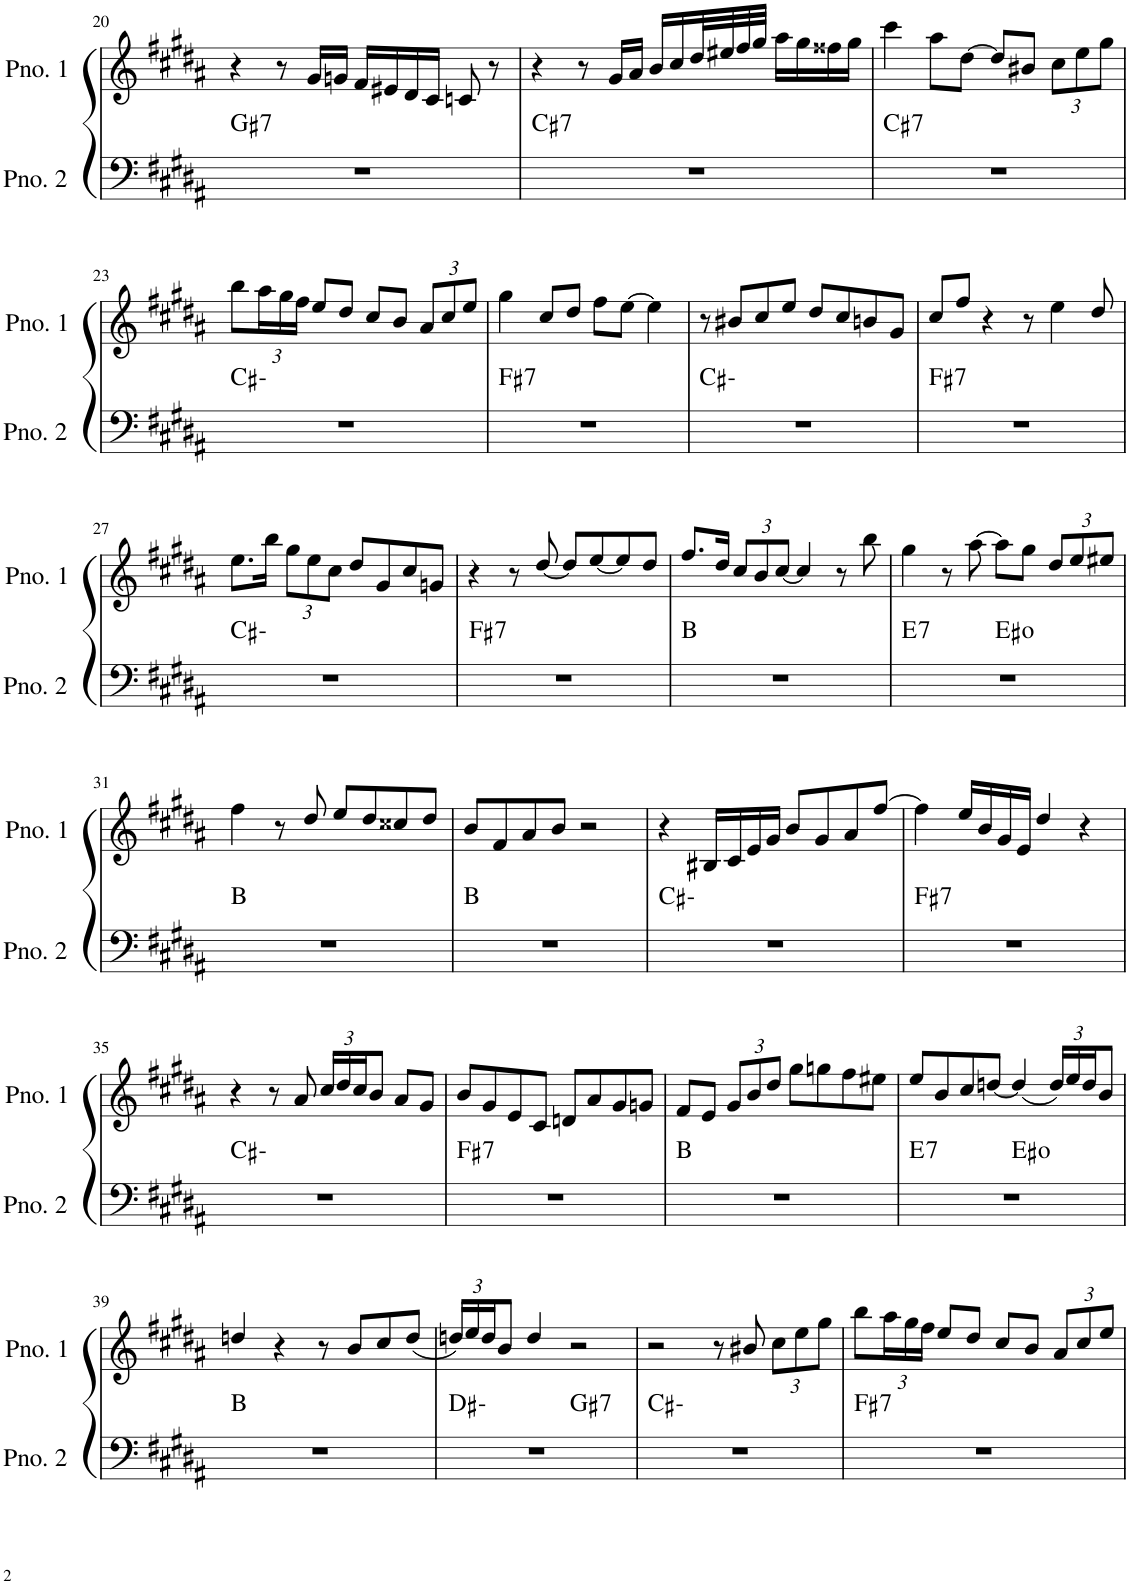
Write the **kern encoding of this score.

**kern	**harte	**kern
*part2	*part2	*part1
*staff2	*	*staff1
*I"ピアノ 2	*	*I"ピアノ 1
!!LO:PB:g=z
*clefF4	*	*clefG2
*k[f#c#g#d#a#]	*	*k[f#c#g#d#a#]
*M4/4	*	*M4/4
=20	=20	=20
!	!LO:H:kt=7	!
1r	G#:7	4r
.	.	8r
.	.	16g#/LL
.	.	16gn/JJ
.	.	16f#/LL
.	.	16e#X/
.	.	16d#/
.	.	16c#/JJ
.	.	8cn/
.	.	8r
=21	=21	=21
!	!LO:H:kt=7	!
1r	C#:7	4r
.	.	8r
.	.	16g#/LL
.	.	16a#/JJ
.	.	16b/LL
.	.	16cc#/
.	.	32dd#/L
.	.	32ee#X/
.	.	32ff#/
.	.	32gg#/JJJ
.	.	16aa#\LL
.	.	16gg#\
.	.	16ff##X\
.	.	16gg#\JJ
=22	=22	=22
!	!LO:H:kt=7	!
1r	C#:7	4ccc#\
.	.	8aa#\L
.	.	[8dd#\J
.	.	8dd#/L]
.	.	8b#X/J
*	*	*Xbrackettup
.	.	12cc#\L
.	.	12ee\
.	.	12gg#\J
!!LO:LB:g=z
=23	=23	=23
1r	C#:min	8bb\L
.	.	24aa#\L
.	.	24gg#\
.	.	24ff#\JJ
.	.	8ee/L
.	.	8dd#/J
.	.	8cc#/L
.	.	8b/J
.	.	12a#/L
.	.	12cc#/
.	.	12ee/J
=24	=24	=24
!	!LO:H:kt=7	!
1r	F#:7	4gg#\
.	.	8cc#/L
.	.	8dd#/J
.	.	8ff#\L
.	.	[8ee\J
.	.	4ee\]
=25	=25	=25
1r	C#:min	8r
.	.	8b#X/L
.	.	8cc#/
.	.	8ee/J
.	.	8dd#/L
.	.	8cc#/
.	.	8bn/
.	.	8g#/J
=26	=26	=26
!	!LO:H:kt=7	!
1r	F#:7	8cc#/L
.	.	8ff#/J
.	.	4r
.	.	8r
.	.	4ee\
.	.	8dd#/
!!LO:LB:g=z
=27	=27	=27
1r	C#:min	8.ee\L
.	.	16bb\Jk
.	.	12gg#\L
.	.	12ee\
.	.	12cc#\J
.	.	8dd#/L
.	.	8g#/
.	.	8cc#/
.	.	8gn/J
=28	=28	=28
!	!LO:H:kt=7	!
1r	F#:7	4r
.	.	8r
.	.	[8dd#/
.	.	8dd#/L]
.	.	[8ee/
.	.	8ee/]
.	.	8dd#/J
=29	=29	=29
1r	B:maj	8.ff#/L
.	.	16dd#/Jk
.	.	12cc#/L
.	.	12b/
.	.	[12cc#/J
.	.	4cc#/]
.	.	8r
.	.	8bb\
=30	=30	=30
!	!LO:H:kt=7	!
*^	*	*
1r	2ryy	E:7	4gg#\
.	.	.	8r
.	.	.	[8aa#\
.	2ryy	E#:dim	8aa#\L]
.	.	.	8gg#\J
.	.	.	12dd#/L
.	.	.	12ee/
.	.	.	12ee#X/J
*v	*v	*	*
!!LO:LB:g=z
=31	=31	=31
1r	B:maj	4ff#\
.	.	8r
.	.	8dd#/
.	.	8ee/L
.	.	8dd#/
.	.	8cc##X/
.	.	8dd#/J
=32	=32	=32
1r	B:maj	8b/L
.	.	8f#/
.	.	8a#/
.	.	8b/J
.	.	2r
=33	=33	=33
1r	C#:min	4r
.	.	16B#X/LL
.	.	16c#/
.	.	16e/
.	.	16g#/JJ
.	.	8b/L
.	.	8g#/
.	.	8a#/
.	.	[8ff#/J
=34	=34	=34
!	!LO:H:kt=7	!
1r	F#:7	4ff#\]
.	.	16ee/LL
.	.	16b/
.	.	16g#/
.	.	16e/JJ
.	.	4dd#/
.	.	4r
!!LO:LB:g=z
=35	=35	=35
1r	C#:min	4r
.	.	8r
.	.	8a#/
.	.	24cc#/LL
.	.	24dd#/
.	.	24cc#/J
.	.	8b/J
.	.	8a#/L
.	.	8g#/J
=36	=36	=36
!	!LO:H:kt=7	!
1r	F#:7	8b/L
.	.	8g#/
.	.	8e/
.	.	8c#/J
.	.	8dn/L
.	.	8a#/
.	.	8g#/
.	.	8gn/J
=37	=37	=37
1r	B:maj	8f#/L
.	.	8e/J
.	.	12g#/L
.	.	12b/
.	.	12dd#/J
.	.	8gg#\L
.	.	8ggn\
.	.	8ff#\
.	.	8ee#X\J
=38	=38	=38
!	!LO:H:kt=7	!
*^	*	*
1r	2ryy	E:7	8ee/L
.	.	.	8b/
.	.	.	8cc#/
.	.	.	[8ddn/J
.	2ryy	E#:dim	(4dd/]
.	.	.	24dd/LL)
.	.	.	24ee/
.	.	.	24dd/J
.	.	.	8b/J
*v	*v	*	*
!!LO:LB:g=z
=39	=39	=39
1r	B:maj	4ddn/
.	.	4r
.	.	8r
.	.	8b/L
.	.	8cc#/
.	.	(8dd/J
=40	=40	=40
*^	*	*
1r	2ryy	D#:min	24ddn/LL)
.	.	.	24ee/
.	.	.	24dd/J
.	.	.	8b/J
.	.	.	4dd/
!	!	!LO:H:kt=7	!
.	2ryy	G#:7	2r
*v	*v	*	*
=41	=41	=41
1r	C#:min	2r
.	.	8r
.	.	8b#X/
.	.	12cc#\L
.	.	12ee\
.	.	12gg#\J
=42	=42	=42
!	!LO:H:kt=7	!
1r	F#:7	8bb\L
.	.	24aa#\L
.	.	24gg#\
.	.	24ff#\JJ
.	.	8ee/L
.	.	8dd#/J
.	.	8cc#/L
.	.	8b/J
.	.	12a#/L
.	.	12cc#/
.	.	12ee/J
=	=	=
*-	*-	*-
